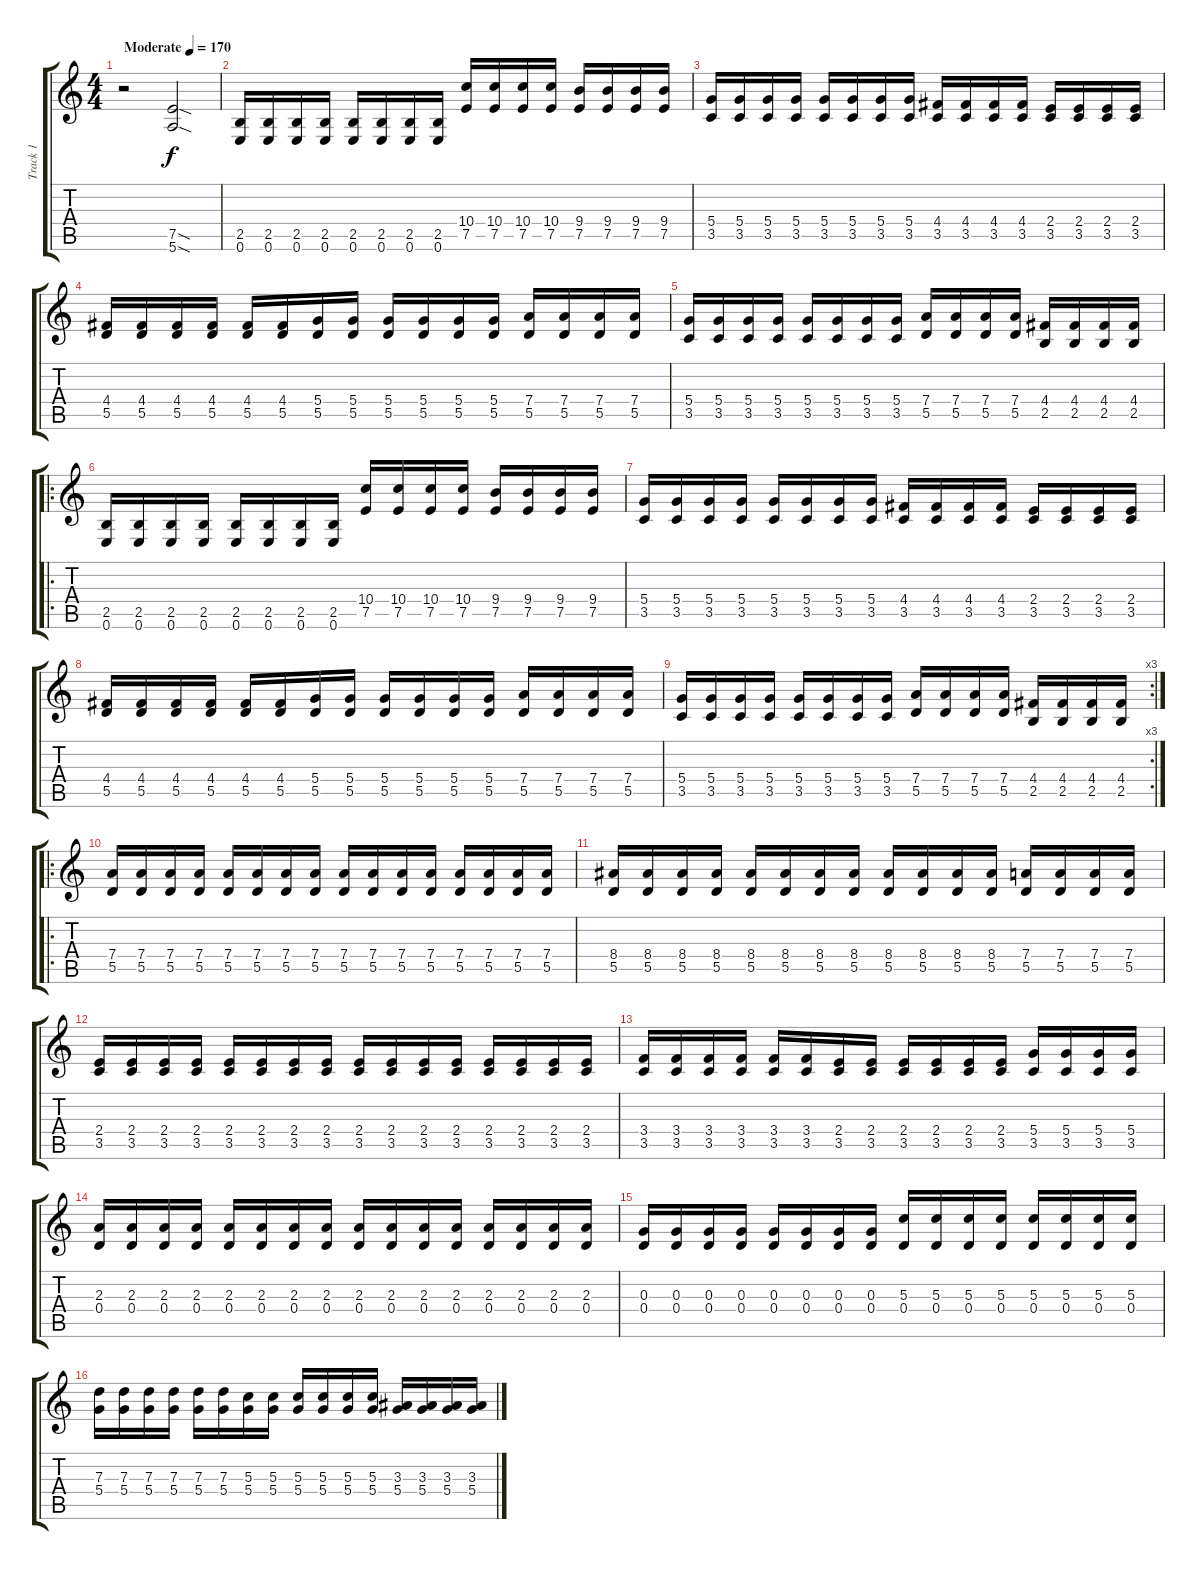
\track ("Track 1" "Track 1") {instrument distortionguitar}
\staff {score tabs}
\tuning (E4 B3 G3 D3 A2 E2) {hide}
\ts (4 4)
\tempo (170 "Moderate")
\clef g2
\ks c
r.2{dy f instrument distortionguitar} (7.5{sod} 5.6{sod}).2 |
(2.5 0.6).16 (2.5 0.6).16 (2.5 0.6).16 (2.5 0.6).16 (2.5 0.6).16 (2.5 0.6).16 (2.5 0.6).16 (2.5 0.6).16 (10.4 7.5).16 (10.4 7.5).16 (10.4 7.5).16 (10.4 7.5).16 (9.4 7.5).16 (9.4 7.5).16 (9.4 7.5).16 (9.4 7.5).16 |
(5.4 3.5).16 (5.4 3.5).16 (5.4 3.5).16 (5.4 3.5).16 (5.4 3.5).16 (5.4 3.5).16 (5.4 3.5).16 (5.4 3.5).16 (4.4 3.5).16 (4.4 3.5).16 (4.4 3.5).16 (4.4 3.5).16 (2.4 3.5).16 (2.4 3.5).16 (2.4 3.5).16 (2.4 3.5).16 |
(4.4 5.5).16 (4.4 5.5).16 (4.4 5.5).16 (4.4 5.5).16 (4.4 5.5).16 (4.4 5.5).16 (5.4 5.5).16 (5.4 5.5).16 (5.4 5.5).16 (5.4 5.5).16 (5.4 5.5).16 (5.4 5.5).16 (7.4 5.5).16 (7.4 5.5).16 (7.4 5.5).16 (7.4 5.5).16 |
(5.4 3.5).16 (5.4 3.5).16 (5.4 3.5).16 (5.4 3.5).16 (5.4 3.5).16 (5.4 3.5).16 (5.4 3.5).16 (5.4 3.5).16 (7.4 5.5).16 (7.4 5.5).16 (7.4 5.5).16 (7.4 5.5).16 (4.4 2.5).16 (4.4 2.5).16 (4.4 2.5).16 (4.4 2.5).16 |
\ro
(2.5 0.6).16 (2.5 0.6).16 (2.5 0.6).16 (2.5 0.6).16 (2.5 0.6).16 (2.5 0.6).16 (2.5 0.6).16 (2.5 0.6).16 (10.4 7.5).16 (10.4 7.5).16 (10.4 7.5).16 (10.4 7.5).16 (9.4 7.5).16 (9.4 7.5).16 (9.4 7.5).16 (9.4 7.5).16 |
(5.4 3.5).16 (5.4 3.5).16 (5.4 3.5).16 (5.4 3.5).16 (5.4 3.5).16 (5.4 3.5).16 (5.4 3.5).16 (5.4 3.5).16 (4.4 3.5).16 (4.4 3.5).16 (4.4 3.5).16 (4.4 3.5).16 (2.4 3.5).16 (2.4 3.5).16 (2.4 3.5).16 (2.4 3.5).16 |
(4.4 5.5).16 (4.4 5.5).16 (4.4 5.5).16 (4.4 5.5).16 (4.4 5.5).16 (4.4 5.5).16 (5.4 5.5).16 (5.4 5.5).16 (5.4 5.5).16 (5.4 5.5).16 (5.4 5.5).16 (5.4 5.5).16 (7.4 5.5).16 (7.4 5.5).16 (7.4 5.5).16 (7.4 5.5).16 |
\rc 3
(5.4 3.5).16 (5.4 3.5).16 (5.4 3.5).16 (5.4 3.5).16 (5.4 3.5).16 (5.4 3.5).16 (5.4 3.5).16 (5.4 3.5).16 (7.4 5.5).16 (7.4 5.5).16 (7.4 5.5).16 (7.4 5.5).16 (4.4 2.5).16 (4.4 2.5).16 (4.4 2.5).16 (4.4 2.5).16 |
\ro
(7.4 5.5).16 (7.4 5.5).16 (7.4 5.5).16 (7.4 5.5).16 (7.4 5.5).16 (7.4 5.5).16 (7.4 5.5).16 (7.4 5.5).16 (7.4 5.5).16 (7.4 5.5).16 (7.4 5.5).16 (7.4 5.5).16 (7.4 5.5).16 (7.4 5.5).16 (7.4 5.5).16 (7.4 5.5).16 |
(8.4 5.5).16 (8.4 5.5).16 (8.4 5.5).16 (8.4 5.5).16 (8.4 5.5).16 (8.4 5.5).16 (8.4 5.5).16 (8.4 5.5).16 (8.4 5.5).16 (8.4 5.5).16 (8.4 5.5).16 (8.4 5.5).16 (7.4 5.5).16 (7.4 5.5).16 (7.4 5.5).16 (7.4 5.5).16 |
(2.4 3.5).16 (2.4 3.5).16 (2.4 3.5).16 (2.4 3.5).16 (2.4 3.5).16 (2.4 3.5).16 (2.4 3.5).16 (2.4 3.5).16 (2.4 3.5).16 (2.4 3.5).16 (2.4 3.5).16 (2.4 3.5).16 (2.4 3.5).16 (2.4 3.5).16 (2.4 3.5).16 (2.4 3.5).16 |
(3.4 3.5).16 (3.4 3.5).16 (3.4 3.5).16 (3.4 3.5).16 (3.4 3.5).16 (3.4 3.5).16 (2.4 3.5).16 (2.4 3.5).16 (2.4 3.5).16 (2.4 3.5).16 (2.4 3.5).16 (2.4 3.5).16 (5.4 3.5).16 (5.4 3.5).16 (5.4 3.5).16 (5.4 3.5).16 |
(2.3 0.4).16 (2.3 0.4).16 (2.3 0.4).16 (2.3 0.4).16 (2.3 0.4).16 (2.3 0.4).16 (2.3 0.4).16 (2.3 0.4).16 (2.3 0.4).16 (2.3 0.4).16 (2.3 0.4).16 (2.3 0.4).16 (2.3 0.4).16 (2.3 0.4).16 (2.3 0.4).16 (2.3 0.4).16 |
(0.3 0.4).16 (0.3 0.4).16 (0.3 0.4).16 (0.3 0.4).16 (0.3 0.4).16 (0.3 0.4).16 (0.3 0.4).16 (0.3 0.4).16 (5.3 0.4).16 (5.3 0.4).16 (5.3 0.4).16 (5.3 0.4).16 (5.3 0.4).16 (5.3 0.4).16 (5.3 0.4).16 (5.3 0.4).16 |
(7.3 5.4).16 (7.3 5.4).16 (7.3 5.4).16 (7.3 5.4).16 (7.3 5.4).16 (7.3 5.4).16 (5.3 5.4).16 (5.3 5.4).16 (5.3 5.4).16 (5.3 5.4).16 (5.3 5.4).16 (5.3 5.4).16 (3.3 5.4).16 (3.3 5.4).16 (3.3 5.4).16 (3.3 5.4).16
